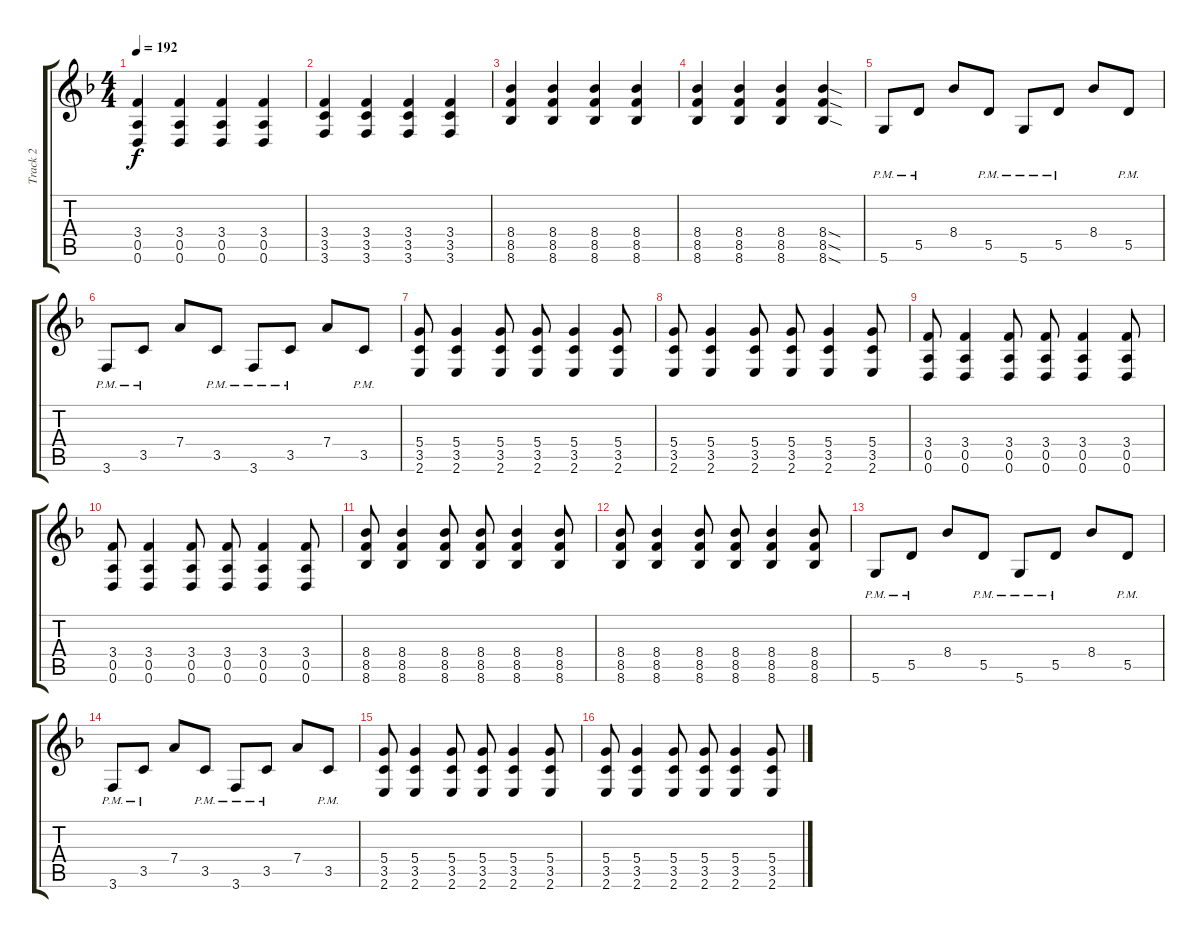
\track ("Track 2" "Track 2") {instrument distortionguitar}
\staff {score tabs}
\tuning (E4 B3 G3 D3 A2 D2) {hide}
\ts (4 4)
\tempo 192
\clef g2
\ks f
(3.4 0.5 0.6).4{dy f} (3.4 0.5 0.6).4 (3.4 0.5 0.6).4 (3.4 0.5 0.6).4 |
(3.4 3.5 3.6).4 (3.4 3.5 3.6).4 (3.4 3.5 3.6).4 (3.4 3.5 3.6).4 |
(8.4 8.5 8.6).4 (8.4 8.5 8.6).4 (8.4 8.5 8.6).4 (8.4 8.5 8.6).4 |
(8.4 8.5 8.6).4 (8.4 8.5 8.6).4 (8.4 8.5 8.6).4 (8.4{sod} 8.5{sod} 8.6{sod}).4 |
5.6{pm}.8 5.5{pm}.8 8.4.8 5.5{pm}.8 5.6{pm}.8 5.5{pm}.8 8.4.8 5.5{pm}.8 |
3.6{pm}.8 3.5{pm}.8 7.4.8 3.5{pm}.8 3.6{pm}.8 3.5{pm}.8 7.4.8 3.5{pm}.8 |
(5.4 3.5 2.6).8 (5.4 3.5 2.6).4 (5.4 3.5 2.6).8 (5.4 3.5 2.6).8 (5.4 3.5 2.6).4 (5.4 3.5 2.6).8 |
(5.4 3.5 2.6).8 (5.4 3.5 2.6).4 (5.4 3.5 2.6).8 (5.4 3.5 2.6).8 (5.4 3.5 2.6).4 (5.4 3.5 2.6).8 |
(3.4 0.5 0.6).8 (3.4 0.5 0.6).4 (3.4 0.5 0.6).8 (3.4 0.5 0.6).8 (3.4 0.5 0.6).4 (3.4 0.5 0.6).8 |
(3.4 0.5 0.6).8 (3.4 0.5 0.6).4 (3.4 0.5 0.6).8 (3.4 0.5 0.6).8 (3.4 0.5 0.6).4 (3.4 0.5 0.6).8 |
(8.4 8.5 8.6).8 (8.4 8.5 8.6).4 (8.4 8.5 8.6).8 (8.4 8.5 8.6).8 (8.4 8.5 8.6).4 (8.4 8.5 8.6).8 |
(8.4 8.5 8.6).8 (8.4 8.5 8.6).4 (8.4 8.5 8.6).8 (8.4 8.5 8.6).8 (8.4 8.5 8.6).4 (8.4 8.5 8.6).8 |
5.6{pm}.8 5.5{pm}.8 8.4.8 5.5{pm}.8 5.6{pm}.8 5.5{pm}.8 8.4.8 5.5{pm}.8 |
3.6{pm}.8 3.5{pm}.8 7.4.8 3.5{pm}.8 3.6{pm}.8 3.5{pm}.8 7.4.8 3.5{pm}.8 |
(5.4 3.5 2.6).8 (5.4 3.5 2.6).4 (5.4 3.5 2.6).8 (5.4 3.5 2.6).8 (5.4 3.5 2.6).4 (5.4 3.5 2.6).8 |
(5.4 3.5 2.6).8 (5.4 3.5 2.6).4 (5.4 3.5 2.6).8 (5.4 3.5 2.6).8 (5.4 3.5 2.6).4 (5.4 3.5 2.6).8
